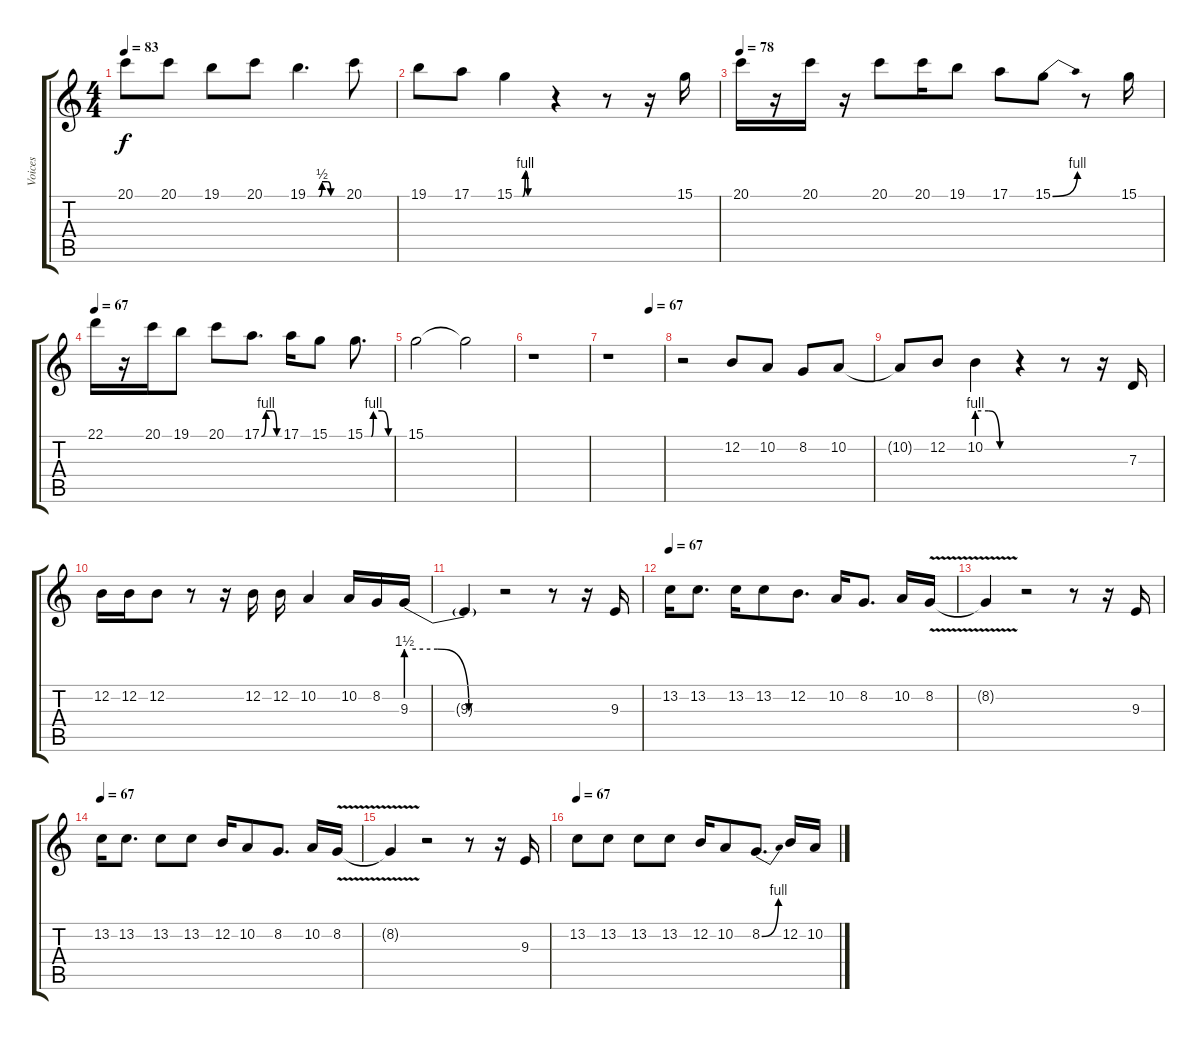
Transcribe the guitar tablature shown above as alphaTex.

\track ("Voices" "Voices") {instrument lead6voice}
\staff {score tabs}
\tuning (E4 B3 G3 D3 A2 E2) {hide}
\ts (4 4)
\tempo 83
\clef g2
\ks c
20.1{t}.8{dy f} 20.1.8 19.1.8 20.1.8 19.1{be (custom 0 0 20 0 25 2 35 2 40 0 60 0)}.4{d} 20.1.8 |
19.1.8 17.1.8 15.1{be (custom 0 0 15 0 20 4 25 0 30 0 60 0)}.4 r.4 r.8 r.16 15.1.16 |
\tempo 78
20.1.16 r.16 20.1.16 r.16 20.1.8 20.1.16 19.1.8 17.1.8 15.1{be (bend 0 0 60 4)}.8 r.8 15.1.16 |
\tempo 67
22.1.16 r.16 20.1.16 19.1.8 20.1.8 17.1{be (custom 0 0 15 4 38 4 51 0 60 0)}.8{d} 17.1.16 15.1.8 15.1{be (custom 0 0 15 0 20 4 40 4 55 0 60 0)}.8{d} |
\section ("" "")
15.1.2 15.1{t}.2{volume 1} |
r.1 |
\section ("" "")
\tempo (67 0.75)
r.1 |
r.2{volume 10} 12.2.8 10.2.8 8.2.8 10.2.8 |
10.2{t}.8 12.2.8 10.2{be (custom 0 4 20 4 40 0 60 0)}.4 r.4 r.8 r.16 7.3.16 |
12.2.16 12.2.16 12.2.8 r.8 r.16 12.2.16 12.2.16 10.2.4 10.2.16 8.2.16 9.3{be (custom 0 6 20 6 40 0 60 0)}.16 |
9.3{t}.4 r.2 r.8 r.16 9.3.16 |
\tempo 67
13.2.16 13.2.8{d} 13.2.16 13.2.8 12.2.8{d} 10.2.16 8.2.8{d} 10.2.16 8.2{v}.16 |
8.2{t}.4 r.2 r.8 r.16 9.3.16 |
\tempo 67
13.2.16 13.2.8{d} 13.2.8 13.2.8 12.2.16 10.2.8 8.2.8{d} 10.2.16 8.2{v}.16 |
8.2{t}.4 r.2 r.8 r.16 9.3.16 |
\tempo 67
13.2.8 13.2.8 13.2.8 13.2.8 12.2.16 10.2.8 8.2{be (bend 0 0 60 4)}.8{d} 12.2.16 10.2.16
